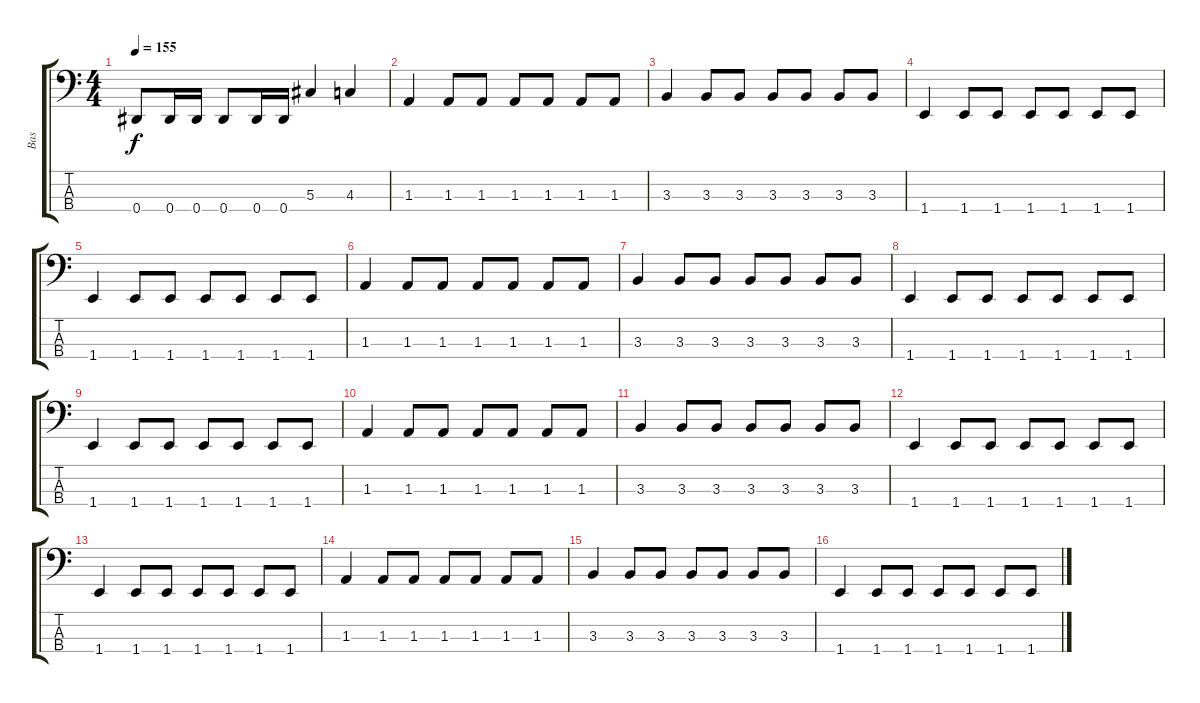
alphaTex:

\track ("Bas" "Bas") {instrument electricbasspick}
\staff {score tabs}
\tuning (Gb2 Db2 Ab1 Eb1) {hide}
\ts (4 4)
\tempo 155
\clef f4
\ks c
0.4.8{dy f} 0.4.16 0.4.16 0.4.8 0.4.16 0.4.16 5.3.4 4.3.4 |
1.3.4 1.3.8 1.3.8 1.3.8 1.3.8 1.3.8 1.3.8 |
3.3.4 3.3.8 3.3.8 3.3.8 3.3.8 3.3.8 3.3.8 |
1.4.4 1.4.8 1.4.8 1.4.8 1.4.8 1.4.8 1.4.8 |
1.4.4 1.4.8 1.4.8 1.4.8 1.4.8 1.4.8 1.4.8 |
1.3.4 1.3.8 1.3.8 1.3.8 1.3.8 1.3.8 1.3.8 |
3.3.4 3.3.8 3.3.8 3.3.8 3.3.8 3.3.8 3.3.8 |
1.4.4 1.4.8 1.4.8 1.4.8 1.4.8 1.4.8 1.4.8 |
1.4.4 1.4.8 1.4.8 1.4.8 1.4.8 1.4.8 1.4.8 |
1.3.4 1.3.8 1.3.8 1.3.8 1.3.8 1.3.8 1.3.8 |
3.3.4 3.3.8 3.3.8 3.3.8 3.3.8 3.3.8 3.3.8 |
1.4.4 1.4.8 1.4.8 1.4.8 1.4.8 1.4.8 1.4.8 |
1.4.4 1.4.8 1.4.8 1.4.8 1.4.8 1.4.8 1.4.8 |
1.3.4 1.3.8 1.3.8 1.3.8 1.3.8 1.3.8 1.3.8 |
3.3.4 3.3.8 3.3.8 3.3.8 3.3.8 3.3.8 3.3.8 |
1.4.4 1.4.8 1.4.8 1.4.8 1.4.8 1.4.8 1.4.8
